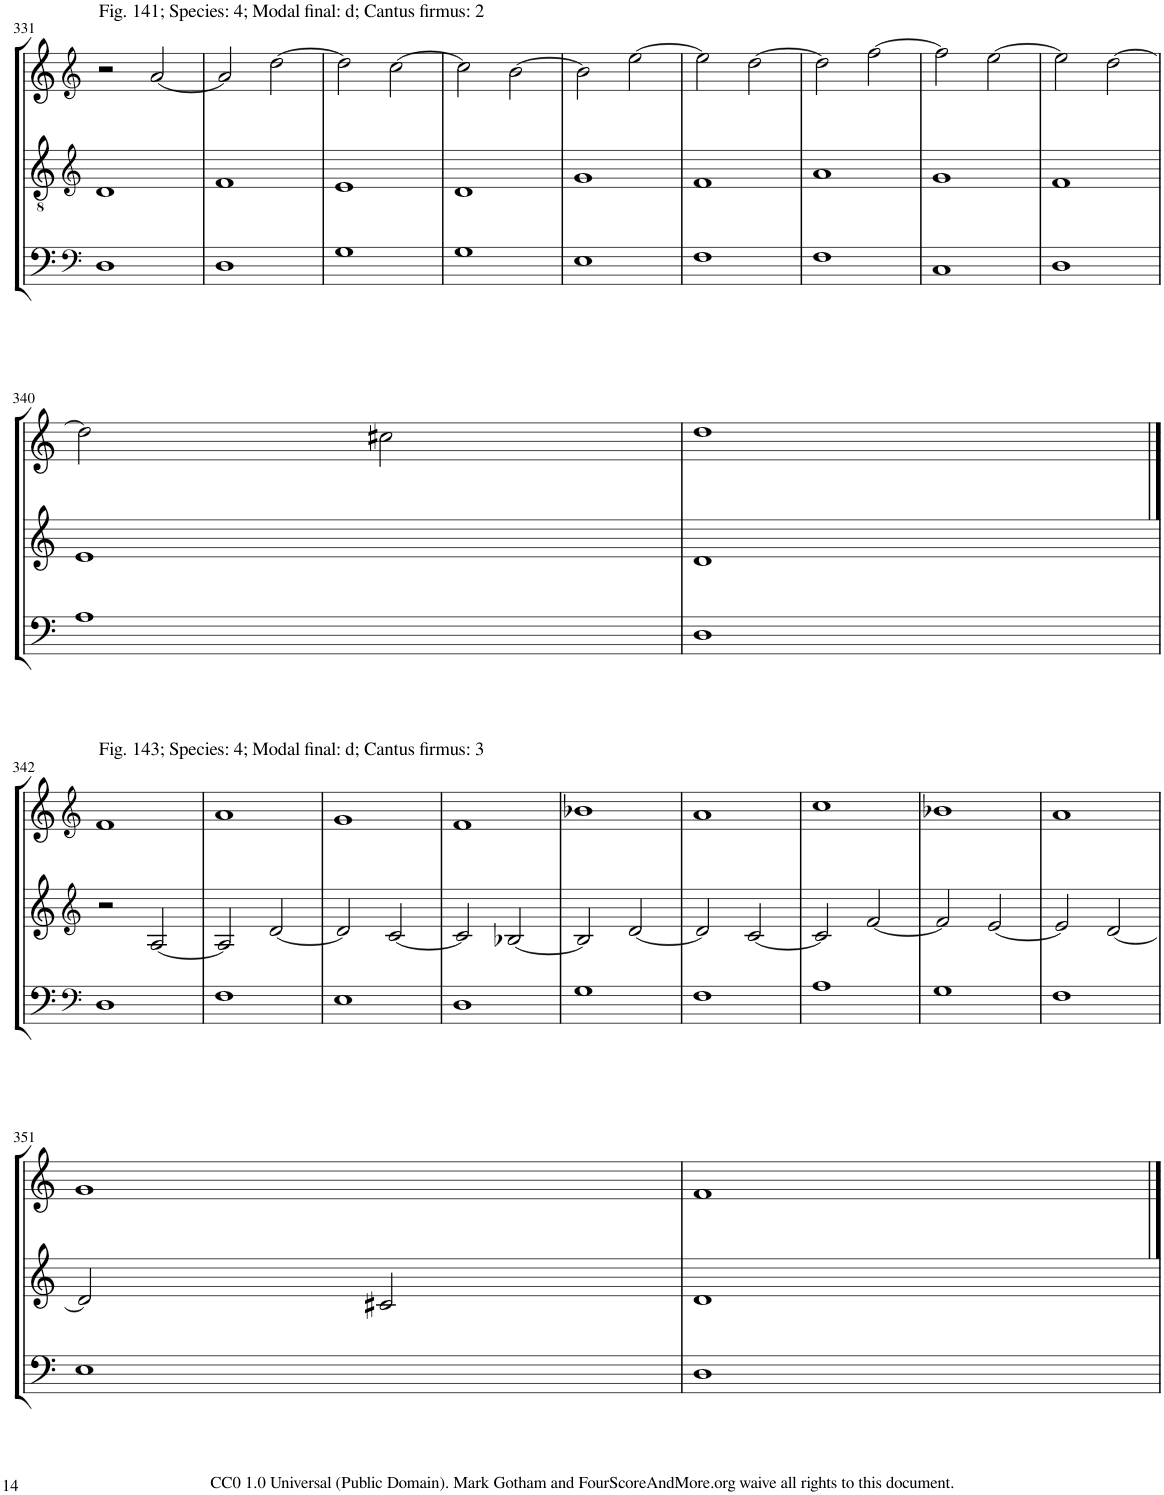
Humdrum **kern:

**kern	**kern	**kern
*part3	*part2	*part1
*staff3	*staff2	*staff1
*I"Piano	*I"Piano	*I"Piano
*I'Pno	*I'Pno	*I'Pno
!!LO:PB:g=z
*clefF4	*clefG2	*clefG2
*k[]	*k[]	*k[]
*M4/4	*M4/4	*M4/4
=331	=331	=331
!	!	!LO:TX:a:t=Fig. 141; Species&colon; 4; Modal final&colon; d; Cantus firmus&colon; 2
1D	1d	2r
.	.	[2a/
=332	=332	=332
1D	1f	2a/]
.	.	[2dd\
=333	=333	=333
1G	1e	2dd\]
.	.	[2cc\
=334	=334	=334
1G	1d	2cc\]
.	.	[2b\
=335	=335	=335
1E	1g	2b\]
.	.	[2ee\
=336	=336	=336
1F	1f	2ee\]
.	.	[2dd\
=337	=337	=337
1F	1a	2dd\]
.	.	[2ff\
=338	=338	=338
1C	1g	2ff\]
.	.	[2ee\
=339	=339	=339
1D	1f	2ee\]
.	.	[2dd\
!!LO:LB:g=z
=340	=340	=340
1A	1e	2dd\]
.	.	2cc#X\
=341	=341	=341
1D	1d	1dd
!!LO:LB:g=z
==342	==342	==342
*clefF4	*clefG2	*clefG2
!	!	!LO:TX:a:t=Fig. 143; Species&colon; 4; Modal final&colon; d; Cantus firmus&colon; 3
1D	2r	1f
.	[2A/	.
=343	=343	=343
1F	2A/]	1a
.	[2d/	.
=344	=344	=344
1E	2d/]	1g
.	[2c/	.
=345	=345	=345
1D	2c/]	1f
.	[2B-X/	.
=346	=346	=346
1G	2B-/]	1b-X
.	[2d/	.
=347	=347	=347
1F	2d/]	1a
.	[2c/	.
=348	=348	=348
1A	2c/]	1cc
.	[2f/	.
=349	=349	=349
1G	2f/]	1b-X
.	[2e/	.
=350	=350	=350
1F	2e/]	1a
.	[2d/	.
!!LO:LB:g=z
=351	=351	=351
1E	2d/]	1g
.	2c#X/	.
=352	=352	=352
1D	1d	1f
==	==	==
*-	*-	*-
